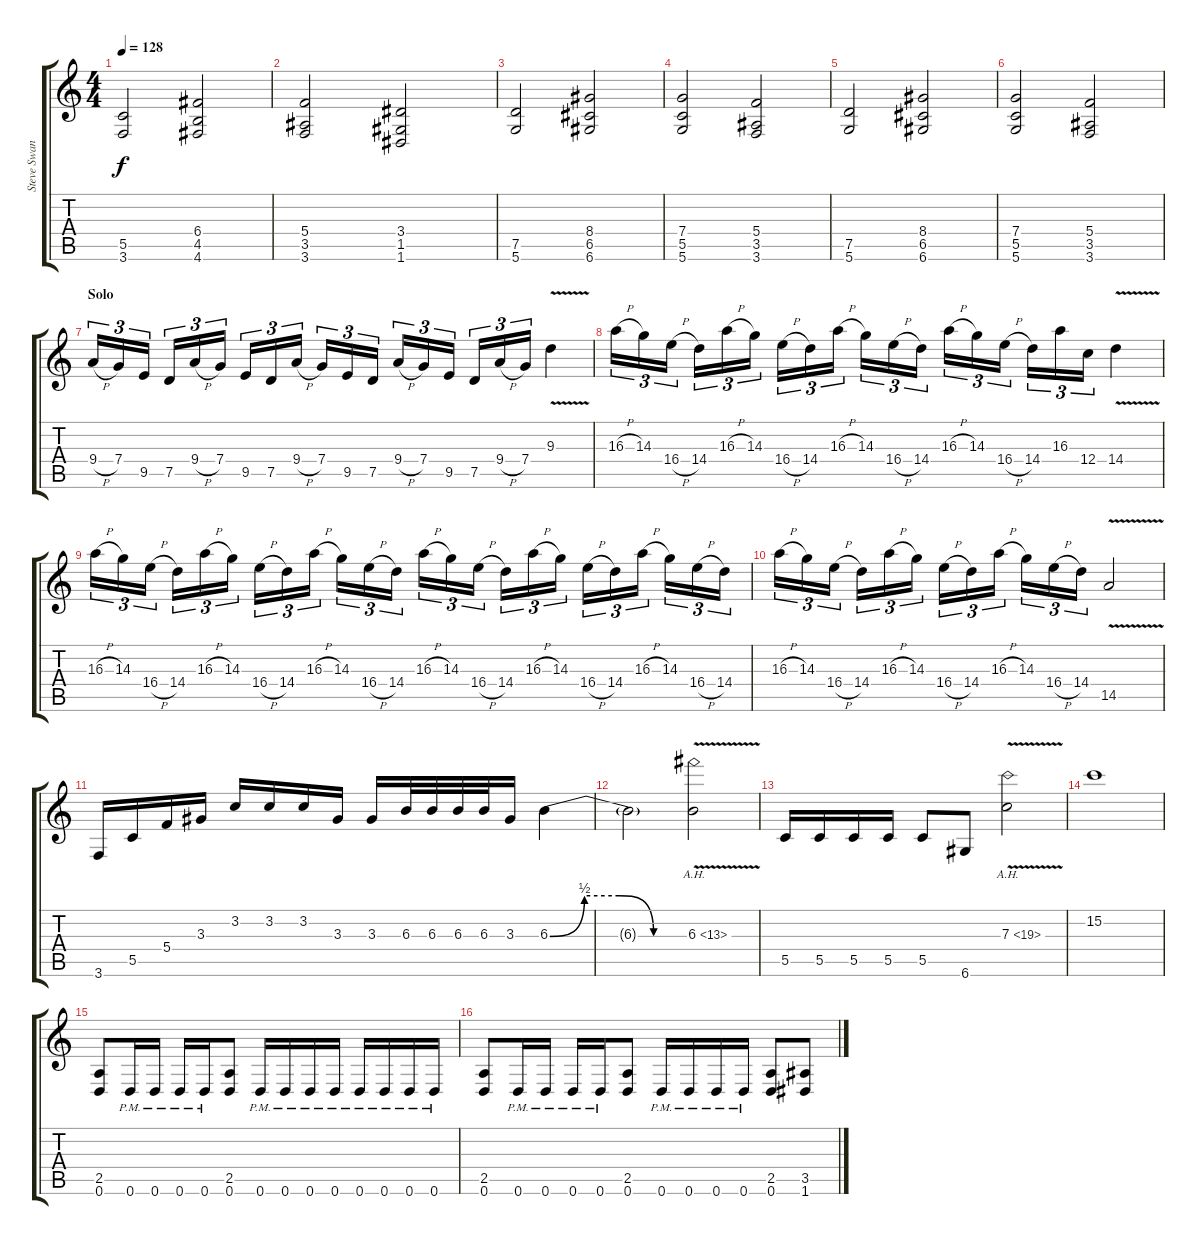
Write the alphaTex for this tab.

\track ("Steve Swanson (Rythm Guitar + Solo)" "Steve Swan") {instrument overdrivenguitar}
\staff {score tabs}
\tuning (D4 A3 F3 C3 G2 D2) {hide}
\ts (4 4)
\tempo 128
\clef g2
\ks c
(5.5 3.6).2{dy f} (6.4 4.5 4.6).2 |
(5.4 3.5 3.6).2 (3.4 1.5 1.6).2 |
(7.5 5.6).2 (8.4 6.5 6.6).2 |
(7.4 5.5 5.6).2 (5.4 3.5 3.6).2 |
(7.5 5.6).2 (8.4 6.5 6.6).2 |
(7.4 5.5 5.6).2 (5.4 3.5 3.6).2 |
\section ("" "Solo")
9.4{h}.16{tu (3 2)} 7.4.16{tu (3 2)} 9.5.16{tu (3 2)} 7.5.16{tu (3 2)} 9.4{h}.16{tu (3 2)} 7.4.16{tu (3 2)} 9.5.16{tu (3 2)} 7.5.16{tu (3 2)} 9.4{h}.16{tu (3 2)} 7.4.16{tu (3 2)} 9.5.16{tu (3 2)} 7.5.16{tu (3 2)} 9.4{h}.16{tu (3 2)} 7.4.16{tu (3 2)} 9.5.16{tu (3 2)} 7.5.16{tu (3 2)} 9.4{h}.16{tu (3 2)} 7.4.16{tu (3 2)} 9.3{v}.4 |
16.3{h}.16{tu (3 2)} 14.3.16{tu (3 2)} 16.4{h}.16{tu (3 2)} 14.4.16{tu (3 2)} 16.3{h}.16{tu (3 2)} 14.3.16{tu (3 2)} 16.4{h}.16{tu (3 2)} 14.4.16{tu (3 2)} 16.3{h}.16{tu (3 2)} 14.3.16{tu (3 2)} 16.4{h}.16{tu (3 2)} 14.4.16{tu (3 2)} 16.3{h}.16{tu (3 2)} 14.3.16{tu (3 2)} 16.4{h}.16{tu (3 2)} 14.4.16{tu (3 2)} 16.3.16{tu (3 2)} 12.4.16{tu (3 2)} 14.4{v}.4 |
16.3{h}.16{tu (3 2)} 14.3.16{tu (3 2)} 16.4{h}.16{tu (3 2)} 14.4.16{tu (3 2)} 16.3{h}.16{tu (3 2)} 14.3.16{tu (3 2)} 16.4{h}.16{tu (3 2)} 14.4.16{tu (3 2)} 16.3{h}.16{tu (3 2)} 14.3.16{tu (3 2)} 16.4{h}.16{tu (3 2)} 14.4.16{tu (3 2)} 16.3{h}.16{tu (3 2)} 14.3.16{tu (3 2)} 16.4{h}.16{tu (3 2)} 14.4.16{tu (3 2)} 16.3{h}.16{tu (3 2)} 14.3.16{tu (3 2)} 16.4{h}.16{tu (3 2)} 14.4.16{tu (3 2)} 16.3{h}.16{tu (3 2)} 14.3.16{tu (3 2)} 16.4{h}.16{tu (3 2)} 14.4.16{tu (3 2)} |
16.3{h}.16{tu (3 2)} 14.3.16{tu (3 2)} 16.4{h}.16{tu (3 2)} 14.4.16{tu (3 2)} 16.3{h}.16{tu (3 2)} 14.3.16{tu (3 2)} 16.4{h}.16{tu (3 2)} 14.4.16{tu (3 2)} 16.3{h}.16{tu (3 2)} 14.3.16{tu (3 2)} 16.4{h}.16{tu (3 2)} 14.4.16{tu (3 2)} 14.5{v}.2 |
3.6.16 5.5.16 5.4.16 3.3.16 3.2.16 3.2.16 3.2.16 3.3.16 3.3.16 6.3.32 6.3.32 6.3.32 6.3.32 3.3.16 6.3{be (custom 0 0 15 2 30 2 45 0 60 0)}.4 |
6.3{t}.2 6.3{ah 7 v}.2 |
5.5.16 5.5.16 5.5.16 5.5.16 5.5.8 6.6.8 7.3{ah 12 v}.2 |
15.2.1 |
(2.5 0.6).8 0.6{pm}.16 0.6{pm}.16 0.6{pm}.16 0.6{pm}.16 (2.5 0.6).8 0.6{pm}.16 0.6{pm}.16 0.6{pm}.16 0.6{pm}.16 0.6{pm}.16 0.6{pm}.16 0.6{pm}.16 0.6{pm}.16 |
(2.5 0.6).8 0.6{pm}.16 0.6{pm}.16 0.6{pm}.16 0.6{pm}.16 (2.5 0.6).8 0.6{pm}.16 0.6{pm}.16 0.6{pm}.16 0.6{pm}.16 (2.5 0.6).8 (3.5 1.6).8
